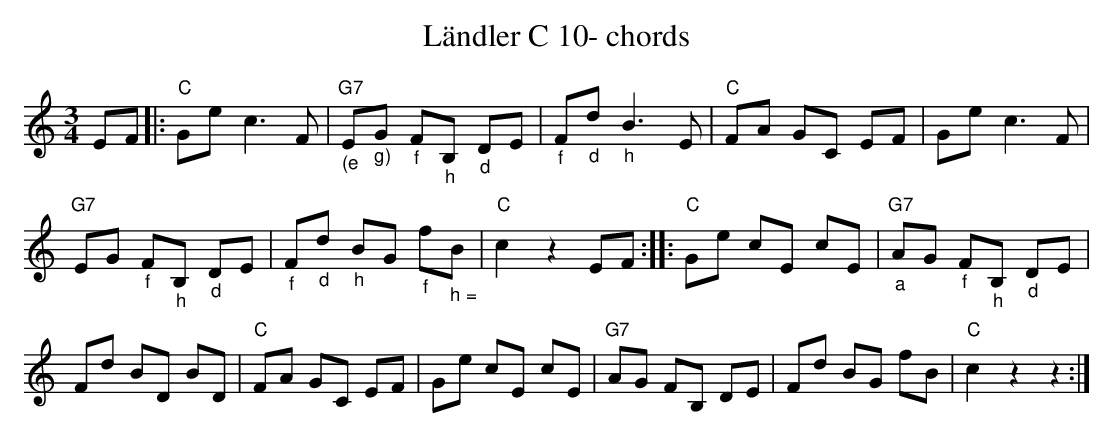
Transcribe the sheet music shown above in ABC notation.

X:1
T:L\"andler C 10- chords
M:3/4
L:1/8
K:Cmaj%%MIDI gchordon
EF |: "C"Gec3F | "G7""_(e"E"_g)"G "_f"F"_h"B, "_d"DE | "_f"F"_d"d"_h"B3E | "C"FA GC EF | Gec3F |
"G7"EG "_f"F"_h"B, "_d"DE | "_f"F"_d"d "_h"BG "_f"f"_ h ="B | "C"c2z2EF :: "C"Ge cE cE | "G7""_a"AG "_f"F"_h"B, "_d"DE |
Fd BD BD | "C"FA GC EF | Ge cE cE | "G7"AG FB, DE | Fd BG fB | "C"c2z2z2 :|
